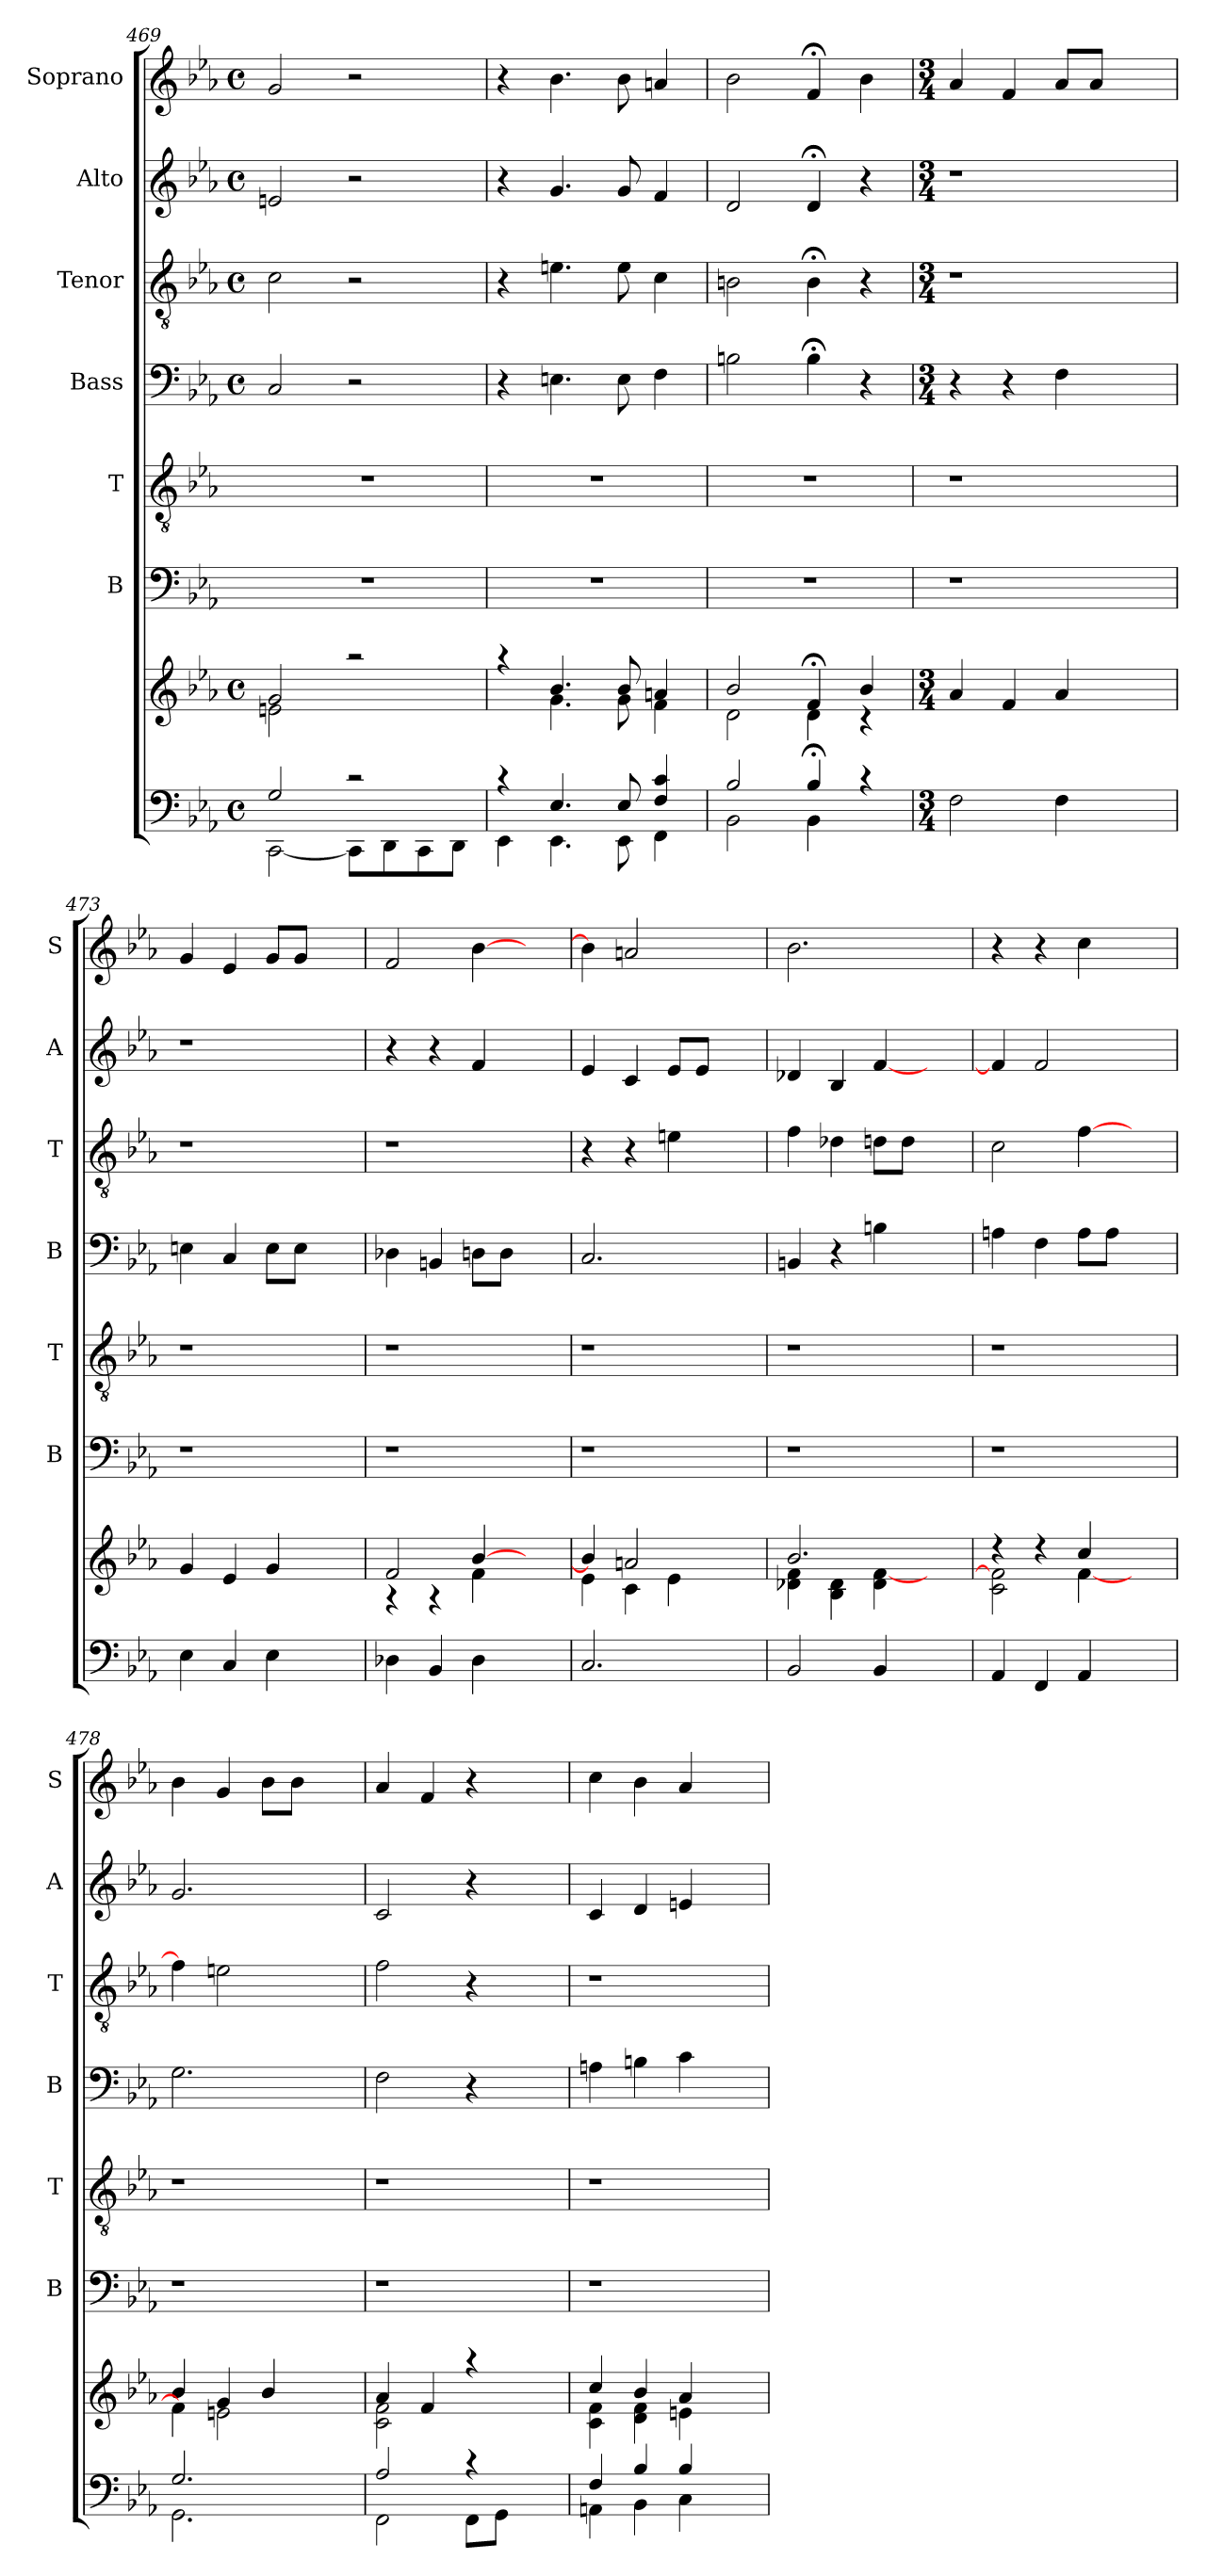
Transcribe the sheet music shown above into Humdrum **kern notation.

**kern	**kern	**kern	**kern	**kern	**kern	**kern	**kern
*part8	*part7	*part6	*part5	*part4	*part3	*part2	*part1
*staff8	*staff7	*staff6	*staff5	*staff4	*staff3	*staff2	*staff1
*	*	*I"B	*I"T	*I"Bass	*I"Tenor	*I"Alto	*I"Soprano
*	*	*I'B	*I'T	*I'B	*I'T	*I'A	*I'S
*clefF4	*clefG2	*clefF4	*clefGv2	*clefF4	*clefGv2	*clefG2	*clefG2
*k[b-e-a-]	*k[b-e-a-]	*k[b-e-a-]	*k[b-e-a-]	*k[b-e-a-]	*k[b-e-a-]	*k[b-e-a-]	*k[b-e-a-]
*E-:	*E-:	*E-:	*E-:	*E-:	*E-:	*E-:	*E-:
*M4/4	*M4/4	*	*	*M4/4	*M4/4	*M4/4	*M4/4
*met(c)	*met(c)	*	*	*met(c)	*met(c)	*met(c)	*met(c)
=469	=469	=469	=469	=469	=469	=469	=469
*^	*^	*	*	*	*	*	*
2G/	[<2CC\	2g/	2en\	1r	1r	2C/	2c\	2en/	2g/
2rc	8CC\L]	2raa	2ryy	.	.	2r	2r	2r	2r
.	8DD\	.	.	.	.	.	.	.	.
.	8CC\	.	.	.	.	.	.	.	.
.	8DD\J	.	.	.	.	.	.	.	.
=470	=470	=470	=470	=470	=470	=470	=470	=470	=470
4rc	4EE-\	4raa	4ryy	1r	1r	4r	4r	4r	4r
4.E-/	4.EE-\	4.b-/	4.g\	.	.	4.E\	4.e\	4.g/	4.b-\
8E-/	8EE-\	8b-/	8g\	.	.	8E\	8e\	8g/	8b-\
4F/ 4c/	4FF\	4an/	4f\	.	.	4F\	4c\	4f/	4an/
=471	=471	=471	=471	=471	=471	=471	=471	=471	=471
2B-/	2BB-\	2b-/	2d\	1r	1r	2B\	2B\	2d/	2b-\
4B-;</	4BB-\	4f;</	4d\	.	.	4B;<\	4B;<\	4d;/	4f;/
4rc	4ryy	4b-/	4rc	.	.	4r	4r	4r	4b-\
*v	*v	*	*	*	*	*	*	*	*
*	*v	*v	*	*	*	*	*	*
!!LO:PB:g=z
=472	=472	=472	=472	=472	=472	=472	=472
*M3/4	*M3/4	*	*	*M3/4	*M3/4	*M3/4	*M3/4
*^	*^	*	*	*	*	*	*
!	!	!	!	!	!	!	!LO:N:vis=1	!LO:N:vis=1	!
*v	*v	*	*	*	*	*	*	*	*
*	*v	*v	*	*	*	*	*	*
2F\	4a-/	1r	1r	4r	2.r	2.r	4a-/
.	4f/	.	.	4r	.	.	4f/
4F\	4a-/	.	.	4F\	.	.	8a-/L
.	.	.	.	.	.	.	8a-/J
4ryy	4ryy	.	.	4ryy	4ryy	4ryy	4ryy
=473	=473	=473	=473	=473	=473	=473	=473
!	!	!	!	!	!LO:N:vis=1	!LO:N:vis=1	!
4E-\	4g/	1r	1r	4E\	2.r	2.r	4g/
4C/	4e-/	.	.	4C/	.	.	4e-/
4E-\	4g/	.	.	8E\L	.	.	8g/L
.	.	.	.	8E\J	.	.	8g/J
4ryy	4ryy	.	.	4ryy	4ryy	4ryy	4ryy
=474	=474	=474	=474	=474	=474	=474	=474
*	*^	*	*	*	*	*	*
!	!	!	!	!	!	!LO:N:vis=1	!	!
4D-X\	2f/	4rA	1r	1r	4D-X\	2.r	4r	2f/
4BB-/	.	4rA	.	.	4BB/	.	4r	.
4D-\	[>4b-/	4f\	.	.	8D\L	.	4f/	[>4b-\
.	.	.	.	.	8D\J	.	.	.
4ryy	4ryy	4ryy	.	.	4ryy	4ryy	4ryy	4ryy
=475	=475	=475	=475	=475	=475	=475	=475	=475
2.C/	4b-/]	4e-\	1r	1r	2.C/	4r	4e-/	4b-\]
.	2an/	4c\	.	.	.	4r	4c/	2an/
.	.	4e-\	.	.	.	4e\	8e-/L	.
.	.	.	.	.	.	.	8e-/J	.
4ryy	4ryy	4ryy	.	.	4ryy	4ryy	4ryy	4ryy
=476	=476	=476	=476	=476	=476	=476	=476	=476
2BB-/	2.b-/	4d-X\ 4f\	1r	1r	4BB/	4f\	4d-X/	2.b-\
.	.	4B-\ 4d-\	.	.	4r	4d-X\	4B-/	.
4BB-/	.	4d-\ [<4f\	.	.	4B\	8d\L	[<4f/	.
.	.	.	.	.	.	8d\J	.	.
4ryy	4ryy	4ryy	.	.	4ryy	4ryy	4ryy	4ryy
!!LO:PB:g=z
=477	=477	=477	=477	=477	=477	=477	=477	=477
4AA-/	4rdd	2c\ 2f\]	1r	1r	4A\	2c\	4f/]	4r
4FF/	4rdd	.	.	.	4F\	.	2f/	4r
4AA-/	4cc/	[<4f\	.	.	8A\L	[>4f\	.	4cc\
.	.	.	.	.	8A\J	.	.	.
4ryy	4ryy	4ryy	.	.	4ryy	4ryy	4ryy	4ryy
=478	=478	=478	=478	=478	=478	=478	=478	=478
*^	*	*	*	*	*	*	*	*
2.G/	2.GG\	4b-/	4f\]	1r	1r	2.G\	4f\]	2.g/	4b-\
.	.	4g/	2en\	.	.	.	2en\	.	4g/
.	.	4b-/	.	.	.	.	.	.	8b-\L
.	.	.	.	.	.	.	.	.	8b-\J
4ryy	4ryy	4ryy	4ryy	.	.	4ryy	4ryy	4ryy	4ryy
=479	=479	=479	=479	=479	=479	=479	=479	=479	=479
2A-/	2FF\	4a-/	2c\ 2f\	1r	1r	2F\	2f\	2c/	4a-/
.	.	4f/	.	.	.	.	.	.	4f/
4rc	8FF\L	4raa	4ryy	.	.	4r	4r	4r	4r
.	8GG\J	.	.	.	.	.	.	.	.
4ryy	4ryy	4ryy	4ryy	.	.	4ryy	4ryy	4ryy	4ryy
=480	=480	=480	=480	=480	=480	=480	=480	=480	=480
!	!	!	!	!	!	!	!LO:N:vis=1	!	!
4F/	4AAn\	4cc/	4c\ 4f\	1r	1r	4An\	2.r	4c/	4cc\
4B-/	4BB-\	4b-/	4d\ 4f\	.	.	4B\	.	4d/	4b-\
4B-/	4C\	4a-/	4en\	.	.	4c\	.	4en/	4a-/
4ryy	4ryy	4ryy	4ryy	.	.	4ryy	4ryy	4ryy	4ryy
*v	*v	*	*	*	*	*	*	*	*
*	*v	*v	*	*	*	*	*	*
=	=	=	=	=	=	=	=
*-	*-	*-	*-	*-	*-	*-	*-
